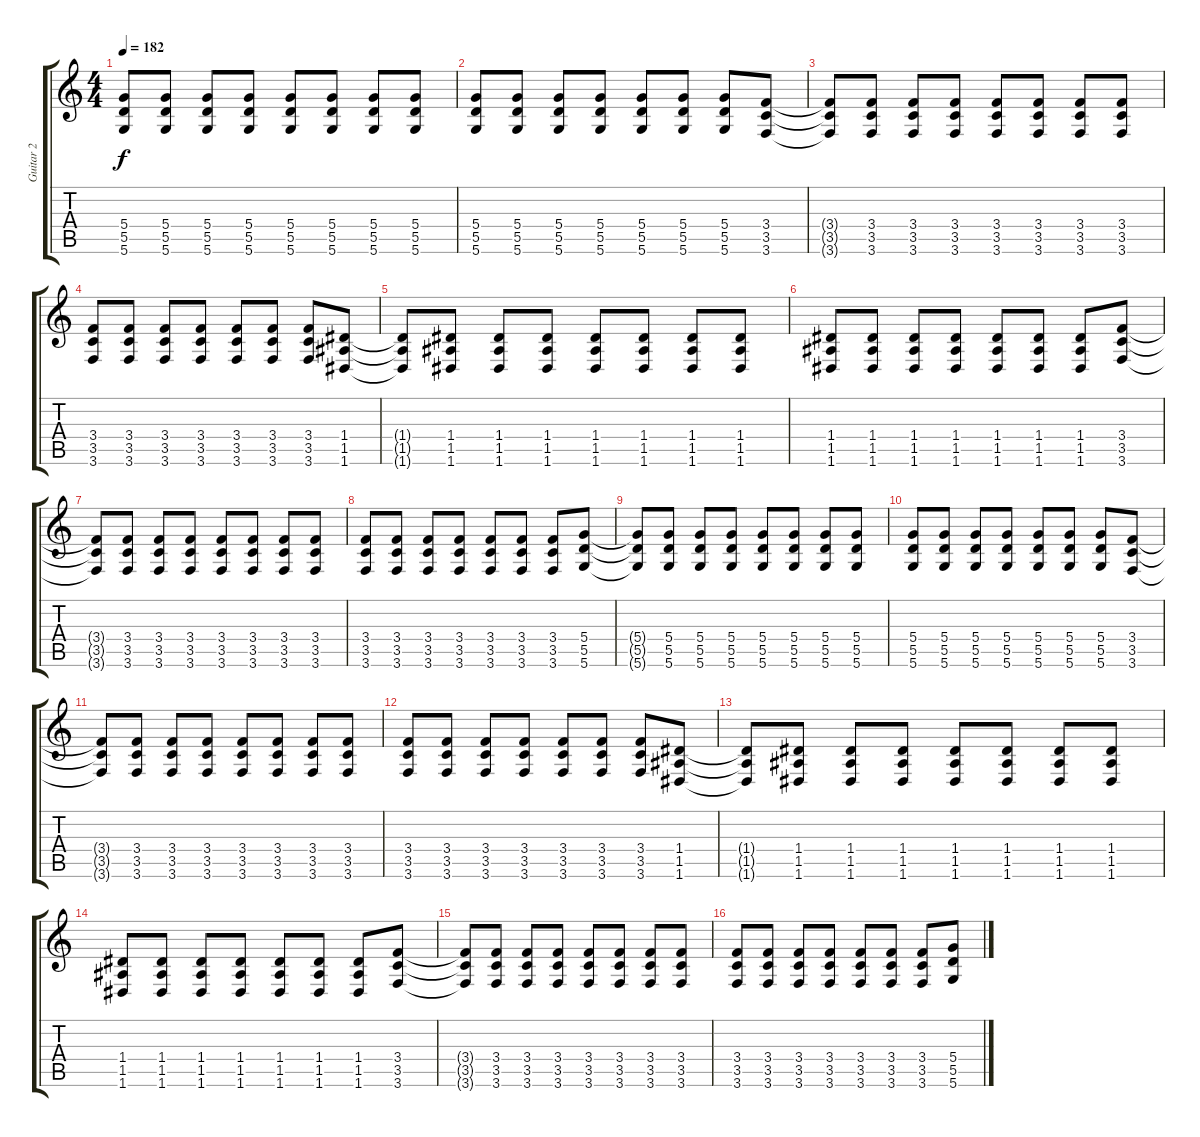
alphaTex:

\track ("Guitar 2" "Guitar 2") {instrument distortionguitar}
\staff {score tabs}
\tuning (E4 B3 G3 D3 A2 D2) {hide}
\ts (4 4)
\tempo 182
\clef g2
\ks c
(5.4{t} 5.5{t} 5.6{t}).8{dy f} (5.4 5.5 5.6).8 (5.4 5.5 5.6).8 (5.4 5.5 5.6).8 (5.4 5.5 5.6).8 (5.4 5.5 5.6).8 (5.4 5.5 5.6).8 (5.4 5.5 5.6).8 |
(5.4 5.5 5.6).8 (5.4 5.5 5.6).8 (5.4 5.5 5.6).8 (5.4 5.5 5.6).8 (5.4 5.5 5.6).8 (5.4 5.5 5.6).8 (5.4 5.5 5.6).8 (3.4 3.5 3.6).8 |
(3.4{t} 3.5{t} 3.6{t}).8 (3.4 3.5 3.6).8 (3.4 3.5 3.6).8 (3.4 3.5 3.6).8 (3.4 3.5 3.6).8 (3.4 3.5 3.6).8 (3.4 3.5 3.6).8 (3.4 3.5 3.6).8 |
(3.4 3.5 3.6).8 (3.4 3.5 3.6).8 (3.4 3.5 3.6).8 (3.4 3.5 3.6).8 (3.4 3.5 3.6).8 (3.4 3.5 3.6).8 (3.4 3.5 3.6).8 (1.4 1.5 1.6).8 |
(1.4{t} 1.5{t} 1.6{t}).8 (1.4 1.5 1.6).8 (1.4 1.5 1.6).8 (1.4 1.5 1.6).8 (1.4 1.5 1.6).8 (1.4 1.5 1.6).8 (1.4 1.5 1.6).8 (1.4 1.5 1.6).8 |
(1.4 1.5 1.6).8 (1.4 1.5 1.6).8 (1.4 1.5 1.6).8 (1.4 1.5 1.6).8 (1.4 1.5 1.6).8 (1.4 1.5 1.6).8 (1.4 1.5 1.6).8 (3.4 3.5 3.6).8 |
(3.4{t} 3.5{t} 3.6{t}).8 (3.4 3.5 3.6).8 (3.4 3.5 3.6).8 (3.4 3.5 3.6).8 (3.4 3.5 3.6).8 (3.4 3.5 3.6).8 (3.4 3.5 3.6).8 (3.4 3.5 3.6).8 |
(3.4 3.5 3.6).8 (3.4 3.5 3.6).8 (3.4 3.5 3.6).8 (3.4 3.5 3.6).8 (3.4 3.5 3.6).8 (3.4 3.5 3.6).8 (3.4 3.5 3.6).8 (5.4 5.5 5.6).8 |
(5.4{t} 5.5{t} 5.6{t}).8 (5.4 5.5 5.6).8 (5.4 5.5 5.6).8 (5.4 5.5 5.6).8 (5.4 5.5 5.6).8 (5.4 5.5 5.6).8 (5.4 5.5 5.6).8 (5.4 5.5 5.6).8 |
(5.4 5.5 5.6).8 (5.4 5.5 5.6).8 (5.4 5.5 5.6).8 (5.4 5.5 5.6).8 (5.4 5.5 5.6).8 (5.4 5.5 5.6).8 (5.4 5.5 5.6).8 (3.4 3.5 3.6).8 |
(3.4{t} 3.5{t} 3.6{t}).8 (3.4 3.5 3.6).8 (3.4 3.5 3.6).8 (3.4 3.5 3.6).8 (3.4 3.5 3.6).8 (3.4 3.5 3.6).8 (3.4 3.5 3.6).8 (3.4 3.5 3.6).8 |
(3.4 3.5 3.6).8 (3.4 3.5 3.6).8 (3.4 3.5 3.6).8 (3.4 3.5 3.6).8 (3.4 3.5 3.6).8 (3.4 3.5 3.6).8 (3.4 3.5 3.6).8 (1.4 1.5 1.6).8 |
(1.4{t} 1.5{t} 1.6{t}).8 (1.4 1.5 1.6).8 (1.4 1.5 1.6).8 (1.4 1.5 1.6).8 (1.4 1.5 1.6).8 (1.4 1.5 1.6).8 (1.4 1.5 1.6).8 (1.4 1.5 1.6).8 |
(1.4 1.5 1.6).8 (1.4 1.5 1.6).8 (1.4 1.5 1.6).8 (1.4 1.5 1.6).8 (1.4 1.5 1.6).8 (1.4 1.5 1.6).8 (1.4 1.5 1.6).8 (3.4 3.5 3.6).8 |
(3.4{t} 3.5{t} 3.6{t}).8 (3.4 3.5 3.6).8 (3.4 3.5 3.6).8 (3.4 3.5 3.6).8 (3.4 3.5 3.6).8 (3.4 3.5 3.6).8 (3.4 3.5 3.6).8 (3.4 3.5 3.6).8 |
(3.4 3.5 3.6).8 (3.4 3.5 3.6).8 (3.4 3.5 3.6).8 (3.4 3.5 3.6).8 (3.4 3.5 3.6).8 (3.4 3.5 3.6).8 (3.4 3.5 3.6).8 (5.4 5.5 5.6).8
